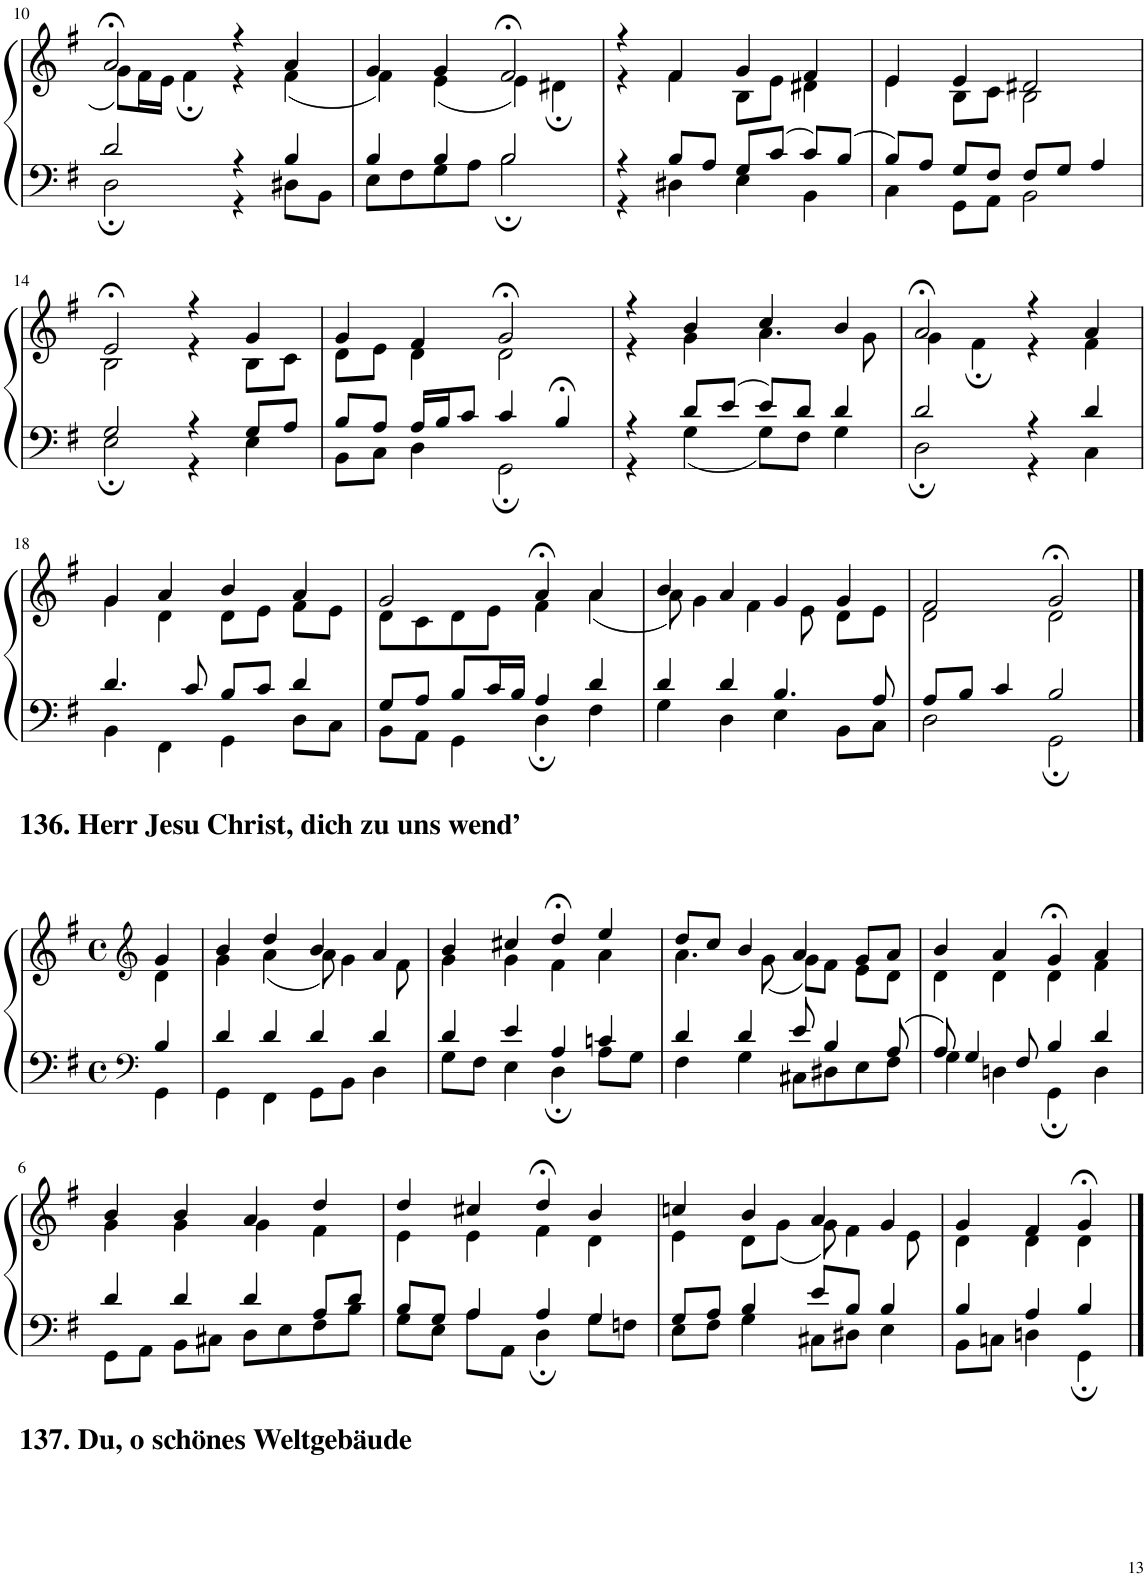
**kern	**kern
*part1	*part1
*staff2	*staff1
*I"Piano	*
*I'Pno	*
!!LO:PB:g=z
*clefF4	*clefG2
*k[f#]	*k[f#]
*M4/4	*M4/4
*met(c)	*met(c)
=10	=10
*^	*^
2d/	2D;\	2a;</	8g\L
.	.	.	16f#\L
.	.	.	16e\JJ
.	.	.	4f#;\
4r	4r	4r	4r
4B/	8D#X\L	4a/	(4f#\
.	8BB\J	.	.
=11	=11	=11	=11
4B/	8E\L	4g/	4f#\)
.	8F#\	.	.
4B/	8G\	4g/	(4e\
.	8A\J	.	.
2B/	2B;\	2f#;</	4e\)
.	.	.	4d#X;\
=12	=12	=12	=12
4r	4r	4r	4r
8B/L	4D#X\	4f#/	4f#\
8A/J	.	.	.
8G/L	4E\	4g/	8B\L
8c/J	.	.	8e\J
8c/L	4BB\	4f#/	4d#X\
8B/J	.	.	.
=13	=13	=13	=13
8B/L	4C\	4e/	4e\
8A/J	.	.	.
8G/L	8GG\L	4e/	8B\L
8F#/J	8AA\J	.	8c\J
8F#/L	2BB\	2d#X/	2B\
8G/J	.	.	.
4A/	.	.	.
!!LO:LB:g=z	!!
=14	=14	=14	=14
2G/	2E;\	2e;</	2B\
4r	4r	4r	4r
8G/L	4E\	4g/	8B\L
8A/J	.	.	8c\J
=15	=15	=15	=15
8B/L	8BB\L	4g/	8d\L
8A/J	8C\J	.	8e\J
16A/LL	4D\	4f#/	4d\
16B/J	.	.	.
8c/J	.	.	.
4c/	2GG;\	2g;</	2d\
4B;</	.	.	.
=16	=16	=16	=16
4r	4r	4r	4r
8d/L	4G\	4b/	4g\
8e/J	.	.	.
8e/L	8G\L	4cc/	4.a\
8d/J	8F#\J	.	.
4d/	4G\	4b/	.
.	.	.	8g\
=17	=17	=17	=17
2d/	2D;\	2a;</	4g\
.	.	.	4f#;\
4r	4r	4r	4r
4d/	4C\	4a/	4f#\
!!LO:LB:g=z	!!
=18	=18	=18	=18
4.d/	4BB\	4g/	4g\
.	4FF#\	4a/	4d\
8c/	.	.	.
8B/L	4GG\	4b/	8d\L
8c/J	.	.	8e\J
4d/	8D\L	4a/	8f#\L
.	8C\J	.	8e\J
=19	=19	=19	=19
8G/L	8BB\L	2g/	8d\L
8A/J	8AA\J	.	8c\
8B/L	4GG\	.	8d\
16c/L	.	.	8e\J
16B/JJ	.	.	.
4A/	4D;\	4a;</	4f#\
4d/	4F#\	4a/	(4a\
=20	=20	=20	=20
4d/	4G\	4b/	8a\)
.	.	.	4g\
4d/	4D\	4a/	.
.	.	.	4f#\
4.B/	4E\	4g/	.
.	.	.	8e\
.	8BB\L	4g/	8d\L
8A/	8C\J	.	8e\J
=21	=21	=21	=21
8A/L	2D\	2f#/	2d\
8B/J	.	.	.
4c/	.	.	.
2B/	2GG;\	2g;</	2d\
!!LO:LB:g=z	!!
==1	==1	==1	==1
*clefF4	*	*clefG2	*
*k[f#]	*	*k[f#]	*
*M4/4	*	*M4/4	*
*met(c)	*	*met(c)	*
4B/	4GG\	4g/	4d\
=2	=2	=2	=2
4d/	4GG\	4b/	4g\
4d/	4FF#\	4dd/	(4a\
4d/	8GG\L	4b/	8a\)
.	8BB\J	.	4g\
4d/	4D\	4a/	.
.	.	.	8f#\
=3	=3	=3	=3
4d/	8G\L	4b/	4g\
.	8F#\J	.	.
4e/	4E\	4cc#X/	4g\
4A/	4D;\	4dd;</	4f#\
4cn/	8A\L	4ee/	4a\
.	8G\J	.	.
=4	=4	=4	=4
4d/	4F#\	8dd/L	4.a\
.	.	8cc/J	.
4d/	4G\	4b/	.
.	.	.	(8g\
8e/	8C#X\L	4a/	8g\L)
4B/	8D#X\	.	8f#\J
.	8E\	8g/L	8e\L
8A/	8F#\J	8a/J	8d\J
=5	=5	=5	=5
8A/	4G\	4b/	4d\
4G/	.	.	.
.	4Dn\	4a/	4d\
8F#/	.	.	.
4B/	4GG;\	4g;</	4d\
4d/	4D\	4a/	4f#\
!!LO:LB:g=z	!!
=6	=6	=6	=6
4d/	8GG\L	4b/	4g\
.	8AA\J	.	.
4d/	8BB\L	4b/	4g\
.	8C#X\J	.	.
4d/	8D\L	4a/	4g\
.	8E\	.	.
8A/L	8F#\	4dd/	4f#\
8d/J	8B\J	.	.
=7	=7	=7	=7
8B/L	8G\L	4dd/	4e\
8G/J	8E\J	.	.
4A/	8A\L	4cc#X/	4e\
.	8AA\J	.	.
4A/	4D;\	4dd;</	4f#\
4G/	8G\L	4b/	4d\
.	8Fn\J	.	.
=8	=8	=8	=8
8G/L	8E\L	4ccn/	4e\
8A/J	8F#\J	.	.
4B/	4G\	4b/	8d\L
.	.	.	(8g\J
8e/L	8C#X\L	4a/	8g\)
8B/J	8D#X\J	.	4f#\
4B/	4E\	4g/	.
.	.	.	8e\
=9	=9	=9	=9
4B/	8BB\L	4g/	4d\
.	8Cn\J	.	.
4A/	4Dn\	4f#/	4d\
4B/	4GG;\	4g;</	4d\
*v	*v	*	*
*	*v	*v
==	==
*-	*-
